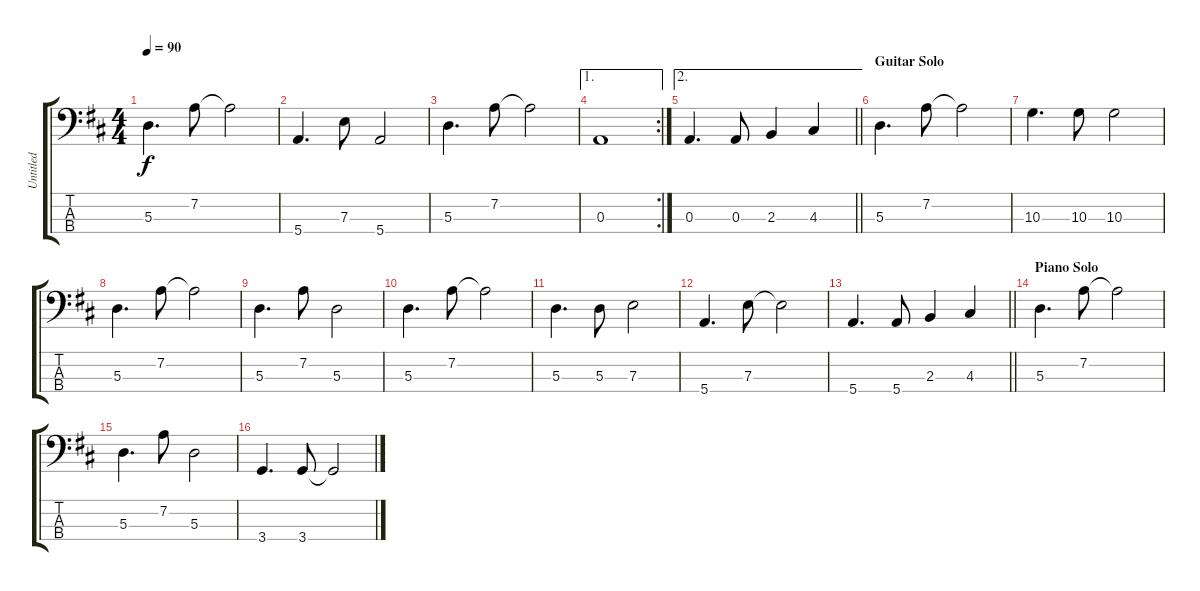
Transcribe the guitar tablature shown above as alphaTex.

\track ("Untitled" "Untitled") {instrument electricbassfinger}
\staff {score tabs}
\tuning (G2 D2 A1 E1) {hide}
\ts (4 4)
\tempo 90
\clef f4
\ks d
5.3.4{d dy f} 7.2.8 7.2{t}.2 |
5.4.4{d} 7.3.8 5.4.2 |
5.3.4{d} 7.2.8 7.2{t}.2 |
\ae 1
\rc 2
0.3.1 |
\ae 2
\barLineRight lightlight
0.3.4{d} 0.3.8 2.3.4 4.3.4 |
\section ("" "Guitar Solo")
5.3.4{d} 7.2.8 7.2{t}.2 |
10.3.4{d} 10.3.8 10.3.2 |
5.3.4{d} 7.2.8 7.2{t}.2 |
5.3.4{d} 7.2.8 5.3.2 |
5.3.4{d} 7.2.8 7.2{t}.2 |
5.3.4{d} 5.3.8 7.3.2 |
5.4.4{d} 7.3.8 7.3{t}.2 |
\barLineRight lightlight
5.4.4{d} 5.4.8 2.3.4 4.3.4 |
\section ("" "Piano Solo")
5.3.4{d} 7.2.8 7.2{t}.2 |
5.3.4{d} 7.2.8 5.3.2 |
3.4.4{d} 3.4.8 3.4{t}.2
